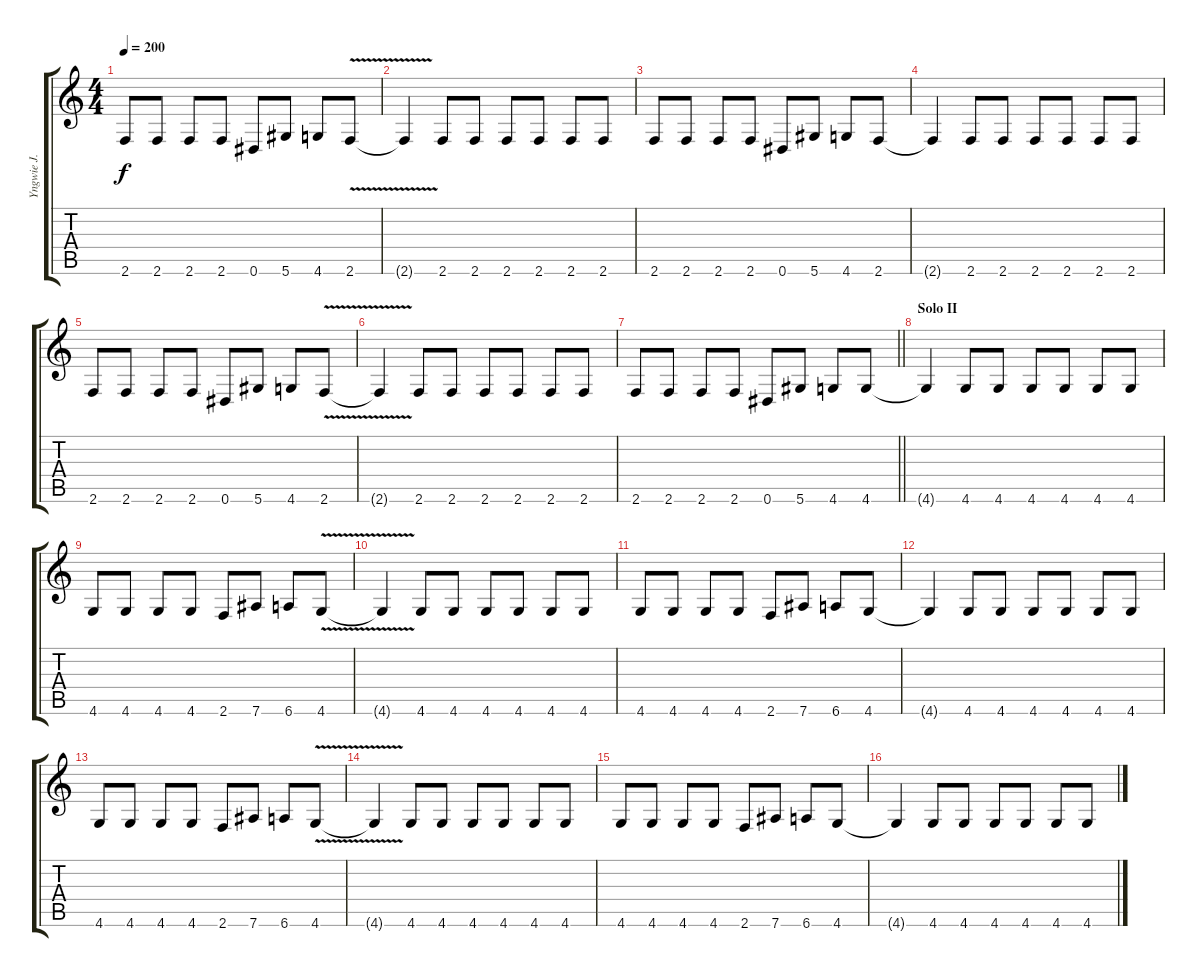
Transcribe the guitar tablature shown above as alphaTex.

\track ("Yngwie J. Malmsteen" "Yngwie J. ") {instrument overdrivenguitar}
\staff {score tabs}
\tuning (Eb4 Bb3 Gb3 Db3 Ab2 Eb2) {hide}
\ts (4 4)
\tempo 200
\clef g2
\ks c
2.6.8{dy f} 2.6.8 2.6.8 2.6.8 0.6.8 5.6.8 4.6.8 2.6{v}.8 |
2.6{t}.4 2.6.8 2.6.8 2.6.8 2.6.8 2.6.8 2.6.8 |
2.6.8 2.6.8 2.6.8 2.6.8 0.6.8 5.6.8 4.6.8 2.6.8 |
2.6{t}.4 2.6.8 2.6.8 2.6.8 2.6.8 2.6.8 2.6.8 |
2.6.8 2.6.8 2.6.8 2.6.8 0.6.8 5.6.8 4.6.8 2.6{v}.8 |
2.6{t}.4 2.6.8 2.6.8 2.6.8 2.6.8 2.6.8 2.6.8 |
\barLineRight lightlight
2.6.8 2.6.8 2.6.8 2.6.8 0.6.8 5.6.8 4.6.8 4.6.8 |
\section ("" "Solo II")
4.6{t}.4 4.6.8 4.6.8 4.6.8 4.6.8 4.6.8 4.6.8 |
4.6.8 4.6.8 4.6.8 4.6.8 2.6.8 7.6.8 6.6.8 4.6{v}.8 |
4.6{t}.4 4.6.8 4.6.8 4.6.8 4.6.8 4.6.8 4.6.8 |
4.6.8 4.6.8 4.6.8 4.6.8 2.6.8 7.6.8 6.6.8 4.6.8 |
4.6{t}.4 4.6.8 4.6.8 4.6.8 4.6.8 4.6.8 4.6.8 |
4.6.8 4.6.8 4.6.8 4.6.8 2.6.8 7.6.8 6.6.8 4.6{v}.8 |
4.6{t}.4 4.6.8 4.6.8 4.6.8 4.6.8 4.6.8 4.6.8 |
4.6.8 4.6.8 4.6.8 4.6.8 2.6.8 7.6.8 6.6.8 4.6.8 |
4.6{t}.4 4.6.8 4.6.8 4.6.8 4.6.8 4.6.8 4.6.8
